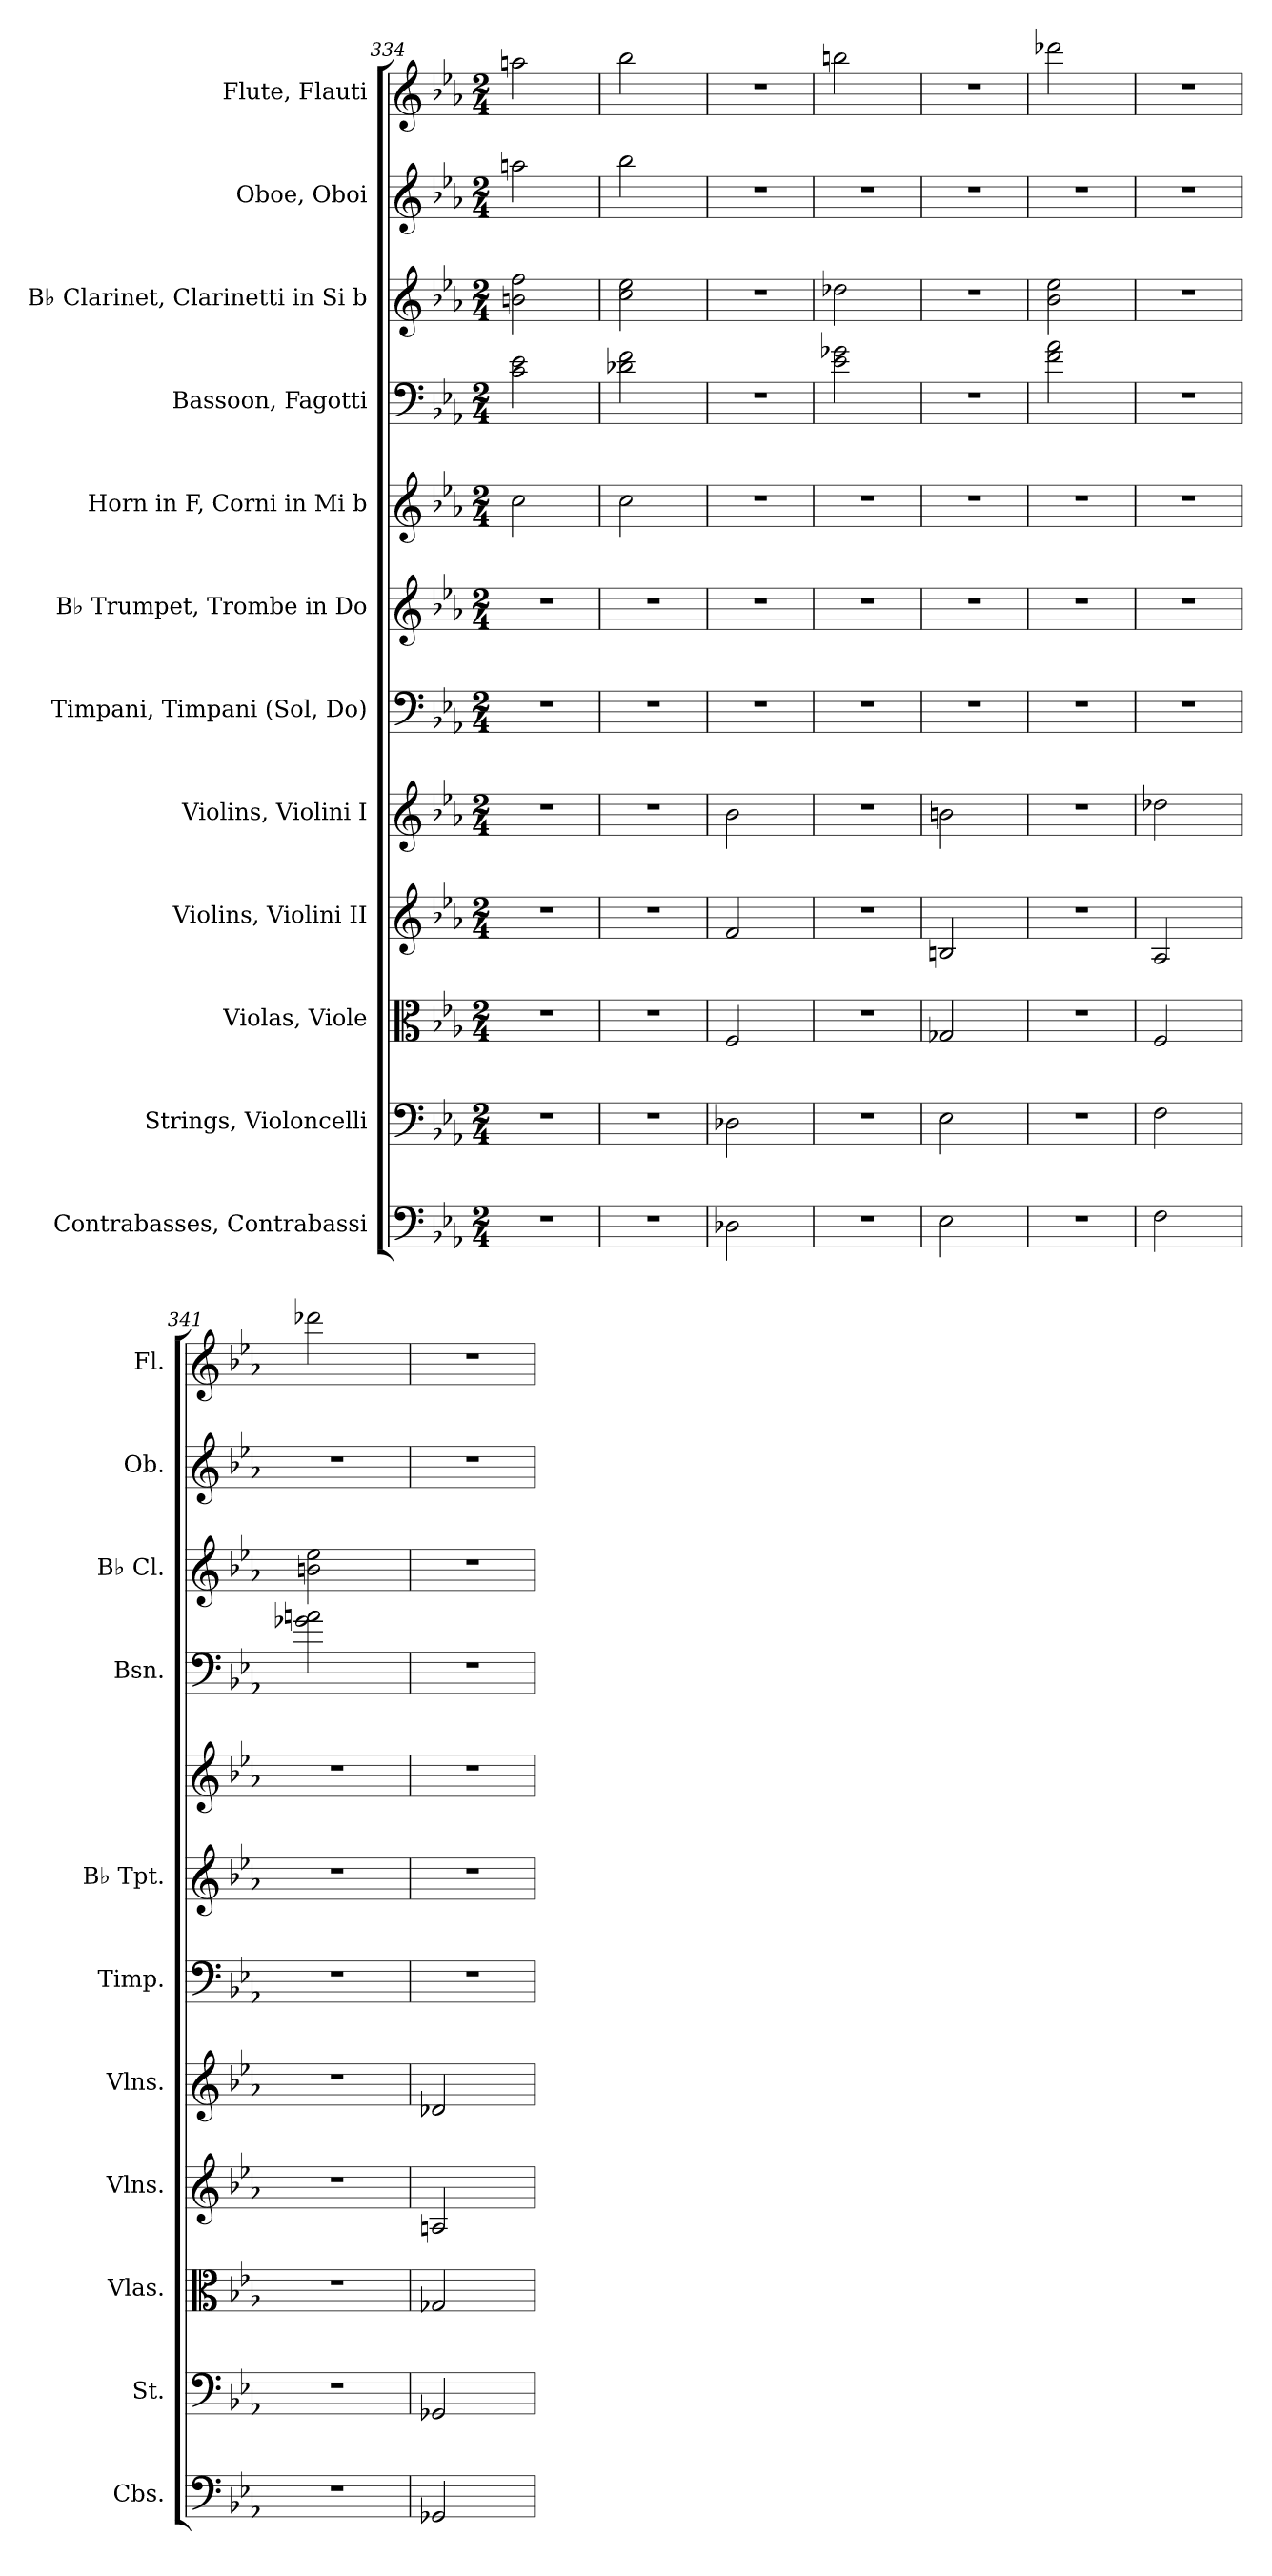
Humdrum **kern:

**kern	**kern	**kern	**kern	**kern	**kern	**kern	**kern	**kern	**kern	**kern	**kern
*part12	*part11	*part10	*part9	*part8	*part7	*part6	*part5	*part4	*part3	*part2	*part1
*staff12	*staff11	*staff10	*staff9	*staff8	*staff7	*staff6	*staff5	*staff4	*staff3	*staff2	*staff1
*I"Contrabasses, Contrabassi	*I"Strings, Violoncelli	*I"Violas, Viole	*I"Violins, Violini II	*I"Violins, Violini I	*I"Timpani, Timpani (Sol, Do)	*I"B♭ Trumpet, Trombe in Do	*I"Horn in F, Corni in Mi b	*I"Bassoon, Fagotti	*I"B♭ Clarinet, Clarinetti in Si b	*I"Oboe, Oboi	*I"Flute, Flauti
*I'Cbs.	*I'St.	*I'Vlas.	*I'Vlns.	*I'Vlns.	*I'Timp.	*I'B♭ Tpt.	*	*I'Bsn.	*I'B♭ Cl.	*I'Ob.	*I'Fl.
*clefF4	*clefF4	*clefC3	*clefG2	*clefG2	*clefF4	*clefG2	*clefG2	*clefF4	*clefG2	*clefG2	*clefG2
*ITrd7c12	*	*	*	*	*	*ITrd1c2	*ITrd4c7	*	*ITrd1c2	*	*
*k[b-e-a-]	*k[b-e-a-]	*k[b-e-a-]	*k[b-e-a-]	*k[b-e-a-]	*k[b-e-a-]	*k[b-e-a-d-g-]	*k[b-e-a-d-]	*k[b-e-a-]	*k[b-e-a-d-g-]	*k[b-e-a-]	*k[b-e-a-]
*M2/4	*M2/4	*M2/4	*M2/4	*M2/4	*M2/4	*M2/4	*M2/4	*M2/4	*M2/4	*M2/4	*M2/4
=334	=334	=334	=334	=334	=334	=334	=334	=334	=334	=334	=334
2r	2r	2r	2r	2r	2r	2r	2f\	2c\ 2e-\	2an\ 2ee-\	2aan\	2aan\
=335	=335	=335	=335	=335	=335	=335	=335	=335	=335	=335	=335
2r	2r	2r	2r	2r	2r	2r	2f\	2d-X\ 2f\	2b-\ 2dd-\	2bb-\	2bb-\
=336	=336	=336	=336	=336	=336	=336	=336	=336	=336	=336	=336
*	*	*	*	*	*	*	*	*	*	*	*MM154
2DD-X\	2D-X\	2F/	2f/	2b-\	2r	2r	2r	2r	2r	2r	2r
=337	=337	=337	=337	=337	=337	=337	=337	=337	=337	=337	=337
2r	2r	2r	2r	2r	2r	2r	2r	2e-\ 2g-X\	2cc-X\	2r	2bbn\
=338	=338	=338	=338	=338	=338	=338	=338	=338	=338	=338	=338
2EE-\	2E-\	2G-X/	2Bn/	2bn\	2r	2r	2r	2r	2r	2r	2r
=339	=339	=339	=339	=339	=339	=339	=339	=339	=339	=339	=339
2r	2r	2r	2r	2r	2r	2r	2r	2f\ 2a-\	2a-\ 2dd-\	2r	2ddd-X\
=340	=340	=340	=340	=340	=340	=340	=340	=340	=340	=340	=340
2FF\	2F\	2F/	2A-/	2dd-X\	2r	2r	2r	2r	2r	2r	2r
=341	=341	=341	=341	=341	=341	=341	=341	=341	=341	=341	=341
2r	2r	2r	2r	2r	2r	2r	2r	2g-X\ 2an\	2an\ 2dd-\	2r	2ddd-X\
=342	=342	=342	=342	=342	=342	=342	=342	=342	=342	=342	=342
2GGG-X/	2GG-X/	2G-X/	2An/	2d-X/	2r	2r	2r	2r	2r	2r	2r
=	=	=	=	=	=	=	=	=	=	=	=
*-	*-	*-	*-	*-	*-	*-	*-	*-	*-	*-	*-
